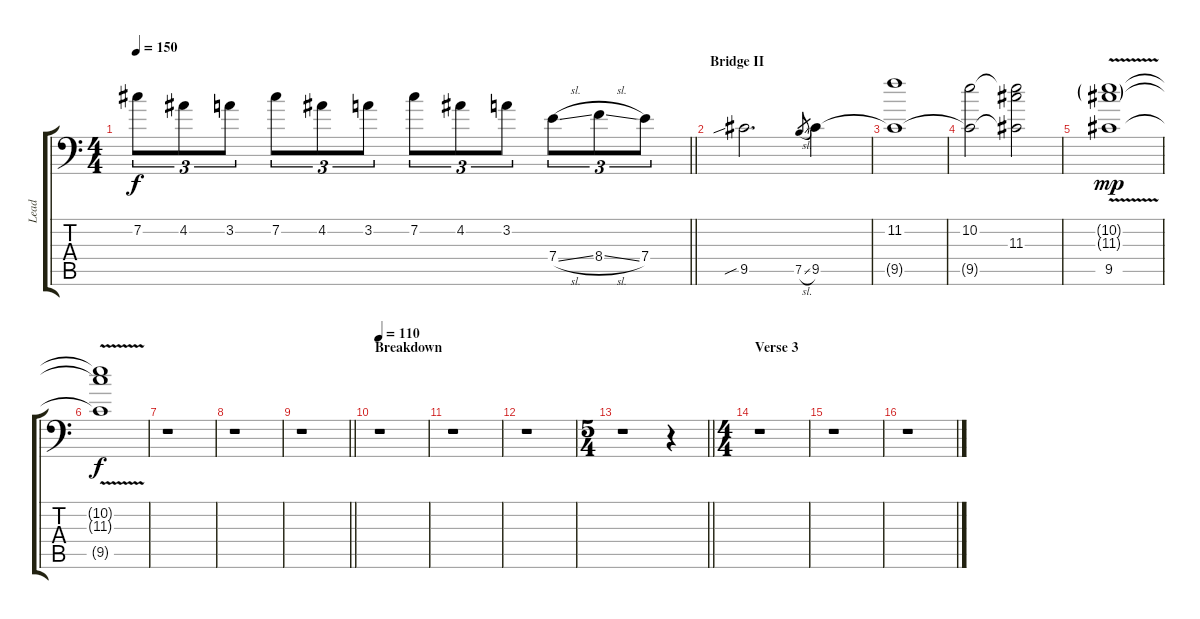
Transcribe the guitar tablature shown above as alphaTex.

\track ("Lead " "Lead ") {instrument overdrivenguitar}
\staff {score tabs}
\tuning (B3 Gb3 D3 A2 E2 A1) {hide}
\ts (4 4)
\tempo 150
\clef f4
\barLineRight lightlight
\ks c
7.2.8{tu (3 2) dy f} 4.2.8{tu (3 2)} 3.2.8{tu (3 2)} 7.2.8{tu (3 2)} 4.2.8{tu (3 2)} 3.2.8{tu (3 2)} 7.2.8{tu (3 2)} 4.2.8{tu (3 2)} 3.2.8{tu (3 2)} 7.4{sl}.8{tu (3 2)} 8.4{sl}.8{tu (3 2)} 7.4.8{tu (3 2)} |
\section ("" "Bridge II")
9.5{sib}.2{d} 7.5{sl}.8{gr} 9.5.4 |
(11.2 9.5{t}).1 |
(10.2 9.5{t}).2 (10.2{t} 11.3 9.5{t}).2 |
(10.2{v g} 11.3{v g} 9.5{v}).1{dy mp volume 4} |
(10.2{t} 11.3{t} 9.5{t}).1{dy f} |
r.1 |
r.1{volume 13 balance 8} |
\barLineRight lightlight
r.1 |
\section ("" "Breakdown")
\tempo 110
r.1 |
r.1 |
r.1 |
\ts (5 4)
\barLineRight lightlight
r.1 r.4 |
\ts (4 4)
\section ("" "Verse 3")
r.1 |
r.1 |
r.1
